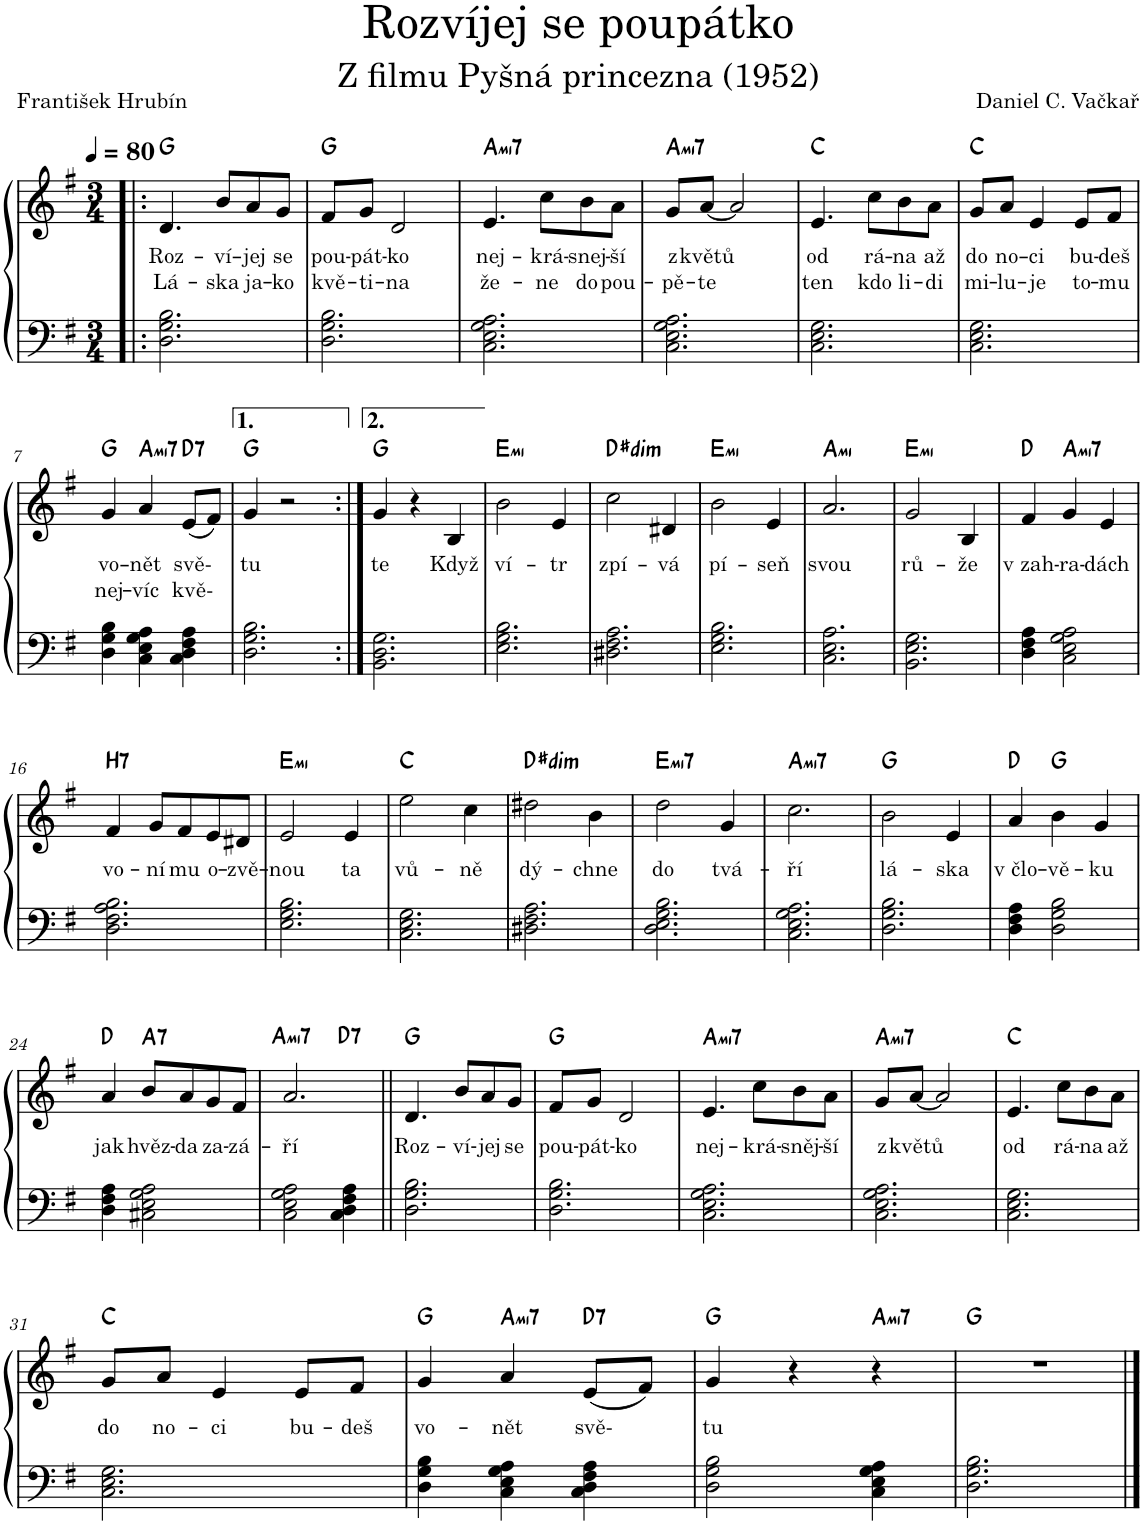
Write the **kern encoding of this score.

**kern	**kern	**text	**text	**harte
*part1	*part1	*part1	*part1	*part1
*staff2	*staff1	*staff1	*staff1	*
*I"Piano	*	*	*	*
*I'Pno.	*	*	*	*
*clefF4	*clefG2	*	*	*
*k[f#]	*k[f#]	*	*	*
*M3/4	*M3/4	*	*	*
*MM80	*MM80	*	*	*
=1!|:	=1!|:	=1!|:	=1!|:	=1!|:
!	!	!LO:LY:b	!LO:LY:b	!
2.D\ 2.G\ 2.B\	4.d/	Roz-	Lá-	G:maj
!	!	!LO:LY:b	!LO:LY:b	!
.	8b/L	-ví-	-ska	.
!	!	!LO:LY:b	!LO:LY:b	!
.	8a/	-jej	ja-	.
!	!	!LO:LY:b	!LO:LY:b	!
.	8g/J	se	-ko	.
=2	=2	=2	=2	=2
!	!	!LO:LY:b	!LO:LY:b	!
2.D\ 2.G\ 2.B\	8f#/L	pou-	kvě-	G:maj
!	!	!LO:LY:b	!LO:LY:b	!
.	8g/J	-pát-	-ti-	.
!	!	!LO:LY:b	!LO:LY:b	!
.	2d/	-ko	-na	.
=3	=3	=3	=3	=3
!	!	!LO:LY:b	!LO:LY:b	!LO:H:kt=mi7
2.C\ 2.E\ 2.G\ 2.A\	4.e/	nej-	že-	A:min7
!	!	!LO:LY:b	!LO:LY:b	!
.	8cc\L	-krá-	-ne	.
!	!	!LO:LY:b	!LO:LY:b	!
.	8b\	-snej-	do	.
!	!	!LO:LY:b	!LO:LY:b	!
.	8a\J	-ší	pou-	.
=4	=4	=4	=4	=4
!	!	!LO:LY:b	!LO:LY:b	!LO:H:kt=mi7
2.C\ 2.E\ 2.G\ 2.A\	8g/L	z	-pě-	A:min7
!	!	!LO:LY:b	!LO:LY:b	!
.	[8a/J	květů	-te	.
.	2a/]	.	.	.
=5	=5	=5	=5	=5
!	!	!LO:LY:b	!LO:LY:b	!
2.C\ 2.E\ 2.G\	4.e/	od	ten	C:maj
!	!	!LO:LY:b	!LO:LY:b	!
.	8cc\L	rá-	kdo	.
!	!	!LO:LY:b	!LO:LY:b	!
.	8b\	-na	li-	.
!	!	!LO:LY:b	!LO:LY:b	!
.	8a\J	až	-di	.
=6	=6	=6	=6	=6
!	!	!LO:LY:b	!LO:LY:b	!
2.C\ 2.E\ 2.G\	8g/L	do	mi-	C:maj
!	!	!LO:LY:b	!LO:LY:b	!
.	8a/J	no-	-lu-	.
!	!	!LO:LY:b	!LO:LY:b	!
.	4e/	-ci	-je	.
!	!	!LO:LY:b	!LO:LY:b	!
.	8e/L	bu-	to-	.
!	!	!LO:LY:b	!LO:LY:b	!
.	8f#/J	-deš	-mu	.
!!LO:LB:g=z
=7	=7	=7	=7	=7
!	!	!LO:LY:b	!LO:LY:b	!
4D\ 4G\ 4B\	4g/	vo-	nej-	G:maj
!	!	!LO:LY:b	!LO:LY:b	!LO:H:kt=mi7
4C\ 4E\ 4G\ 4A\	4a/	-nět	-víc	A:min7
!	!	!LO:LY:b	!LO:LY:b	!LO:H:kt=7
4C\ 4D\ 4F#\ 4A\	(8e/L	svě-	kvě-	D:7
.	8f#/J)	.	.	.
=8	=8	=8	=8	=8
!	!	!LO:LY:b	!	!
2.D\ 2.G\ 2.B\	4g/	tu	.	G:maj
.	2r	.	.	.
=9:|!	=9:|!	=9:|!	=9:|!	=9:|!
!	!	!LO:LY:b	!	!
2.BB\ 2.D\ 2.G\	4g/	te	.	G:maj
.	4r	.	.	.
!	!	!LO:LY:b	!	!
.	4B/	Když	.	.
=10	=10	=10	=10	=10
!	!	!LO:LY:b	!	!LO:H:kt=mi
2.E\ 2.G\ 2.B\	2b\	ví-	.	E:min
!	!	!LO:LY:b	!	!
.	4e/	-tr	.	.
=11	=11	=11	=11	=11
!	!	!LO:LY:b	!	!LO:H:kt=dim
2.D#X\ 2.F#\ 2.A\	2cc\	zpí-	.	D#:dim
!	!	!LO:LY:b	!	!
.	4d#X/	-vá	.	.
=12	=12	=12	=12	=12
!	!	!LO:LY:b	!	!LO:H:kt=mi
2.E\ 2.G\ 2.B\	2b\	pí-	.	E:min
!	!	!LO:LY:b	!	!
.	4e/	-seň	.	.
=13	=13	=13	=13	=13
!	!	!LO:LY:b	!	!LO:H:kt=mi
2.C\ 2.E\ 2.A\	2.a/	svou	.	A:min
=14	=14	=14	=14	=14
!	!	!LO:LY:b	!	!LO:H:kt=mi
2.BB\ 2.E\ 2.G\	2g/	rů-	.	E:min
!	!	!LO:LY:b	!	!
.	4B/	-že	.	.
=15	=15	=15	=15	=15
!	!	!LO:LY:b	!	!
4D\ 4F#\ 4A\	4f#/	v zah-	.	D:maj
!	!	!LO:LY:b	!	!LO:H:kt=mi7
2C\ 2E\ 2G\ 2A\	4g/	-ra-	.	A:min7
!	!	!LO:LY:b	!	!
.	4e/	-dách	.	.
!!LO:LB:g=z
=16	=16	=16	=16	=16
!	!	!LO:LY:b	!	!LO:H:kt=H7
2.D\ 2.F#\ 2.A\ 2.B\	4f#/	vo-	.	N
!	!	!LO:LY:b	!	!
.	8g/L	-ní	.	.
!	!	!LO:LY:b	!	!
.	8f#/	mu	.	.
!	!	!LO:LY:b	!	!
.	8e/	o-	.	.
!	!	!LO:LY:b	!	!
.	8d#X/J	-zvě-	.	.
=17	=17	=17	=17	=17
!	!	!LO:LY:b	!	!LO:H:kt=mi
2.E\ 2.G\ 2.B\	2e/	-nou	.	E:min
!	!	!LO:LY:b	!	!
.	4e/	ta	.	.
=18	=18	=18	=18	=18
!	!	!LO:LY:b	!	!
2.C\ 2.E\ 2.G\	2ee\	vů-	.	C:maj
!	!	!LO:LY:b	!	!
.	4cc\	-ně	.	.
=19	=19	=19	=19	=19
!	!	!LO:LY:b	!	!LO:H:kt=dim
2.D#X\ 2.F#\ 2.A\	2dd#X\	dý-	.	D#:dim
!	!	!LO:LY:b	!	!
.	4b\	-chne	.	.
=20	=20	=20	=20	=20
!	!	!LO:LY:b	!	!LO:H:kt=mi7
2.D\ 2.E\ 2.G\ 2.B\	2dd\	do	.	E:min7
!	!	!LO:LY:b	!	!
.	4g/	tvá-	.	.
=21	=21	=21	=21	=21
!	!	!LO:LY:b	!	!LO:H:kt=mi7
2.C\ 2.E\ 2.G\ 2.A\	2.cc\	-ří	.	A:min7
=22	=22	=22	=22	=22
!	!	!LO:LY:b	!	!
2.D\ 2.G\ 2.B\	2b\	lá-	.	G:maj
!	!	!LO:LY:b	!	!
.	4e/	-ska	.	.
=23	=23	=23	=23	=23
!	!	!LO:LY:b	!	!
4D\ 4F#\ 4A\	4a/	v člo-	.	D:maj
!	!	!LO:LY:b	!	!
2D\ 2G\ 2B\	4b\	-vě-	.	G:maj
!	!	!LO:LY:b	!	!
.	4g/	-ku	.	.
!!LO:LB:g=z
=24	=24	=24	=24	=24
!	!	!LO:LY:b	!	!
4D\ 4F#\ 4A\	4a/	jak	.	D:maj
!	!	!LO:LY:b	!	!LO:H:kt=7
2C#X\ 2E\ 2G\ 2A\	8b/L	hvěz-	.	A:7
!	!	!LO:LY:b	!	!
.	8a/	-da	.	.
!	!	!LO:LY:b	!	!
.	8g/	za-	.	.
!	!	!LO:LY:b	!	!
.	8f#/J	-zá-	.	.
=25	=25	=25	=25	=25
!	!	!LO:LY:b	!	!LO:H:n=1:kt=mi7
!	!	!	!	!LO:H:n=2:kt=7
2C\ 2E\ 2G\ 2A\	2.a/	-ří	.	A:min7 D:7
4C\ 4D\ 4F#\ 4A\	.	.	.	.
=26||	=26||	=26||	=26||	=26||
!	!	!LO:LY:b	!	!
2.D\ 2.G\ 2.B\	4.d/	Roz-	.	G:maj
!	!	!LO:LY:b	!	!
.	8b/L	-ví-	.	.
!	!	!LO:LY:b	!	!
.	8a/	-jej	.	.
!	!	!LO:LY:b	!	!
.	8g/J	se	.	.
=27	=27	=27	=27	=27
!	!	!LO:LY:b	!	!
2.D\ 2.G\ 2.B\	8f#/L	pou-	.	G:maj
!	!	!LO:LY:b	!	!
.	8g/J	-pát-	.	.
!	!	!LO:LY:b	!	!
.	2d/	-ko	.	.
=28	=28	=28	=28	=28
!	!	!LO:LY:b	!	!LO:H:kt=mi7
2.C\ 2.E\ 2.G\ 2.A\	4.e/	nej-	.	A:min7
!	!	!LO:LY:b	!	!
.	8cc\L	-krá-	.	.
!	!	!LO:LY:b	!	!
.	8b\	-sněj-	.	.
!	!	!LO:LY:b	!	!
.	8a\J	-ší	.	.
=29	=29	=29	=29	=29
!	!	!LO:LY:b	!	!LO:H:kt=mi7
2.C\ 2.E\ 2.G\ 2.A\	8g/L	z	.	A:min7
!	!	!LO:LY:b	!	!
.	[8a/J	květů	.	.
.	2a/]	.	.	.
=30	=30	=30	=30	=30
!	!	!LO:LY:b	!	!
2.C\ 2.E\ 2.G\	4.e/	od	.	C:maj
!	!	!LO:LY:b	!	!
.	8cc\L	rá-	.	.
!	!	!LO:LY:b	!	!
.	8b\	-na	.	.
!	!	!LO:LY:b	!	!
.	8a\J	až	.	.
!!LO:LB:g=z
=31	=31	=31	=31	=31
!	!	!LO:LY:b	!	!
2.C\ 2.E\ 2.G\	8g/L	do	.	C:maj
!	!	!LO:LY:b	!	!
.	8a/J	no-	.	.
!	!	!LO:LY:b	!	!
.	4e/	-ci	.	.
!	!	!LO:LY:b	!	!
.	8e/L	bu-	.	.
!	!	!LO:LY:b	!	!
.	8f#/J	-deš	.	.
=32	=32	=32	=32	=32
!	!	!LO:LY:b	!	!
4D\ 4G\ 4B\	4g/	vo-	.	G:maj
!	!	!LO:LY:b	!	!LO:H:kt=mi7
4C\ 4E\ 4G\ 4A\	4a/	-nět	.	A:min7
!	!	!LO:LY:b	!	!LO:H:kt=7
4C\ 4D\ 4F#\ 4A\	(8e/L	svě-	.	D:7
.	8f#/J)	.	.	.
=33	=33	=33	=33	=33
!	!	!LO:LY:b	!	!
2D\ 2G\ 2B\	4g/	tu	.	G:maj
.	4r	.	.	.
!	!	!	!	!LO:H:kt=mi7
4C\ 4E\ 4G\ 4A\	4r	.	.	A:min7
=34	=34	=34	=34	=34
2.D\ 2.G\ 2.B\	2.r	.	.	G:maj
==	==	==	==	==
*-	*-	*-	*-	*-
